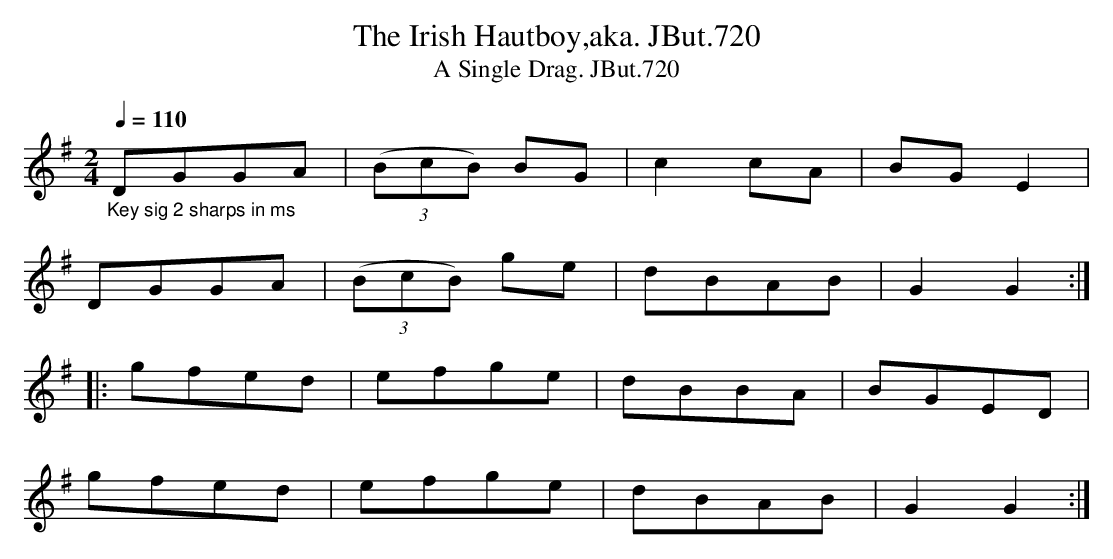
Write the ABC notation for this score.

X:1
T:Irish Hautboy,aka. JBut.720, The
T:Single Drag. JBut.720, A
M:2/4
L:1/8
Q:1/4=110
K:G
"_Key sig 2 sharps in ms"DGGA|(3(BcB) BG| c2cA|BGE2|
DGGA|(3(BcB) ge|dBAB|G2G2:|
|:gfed|efge|dBBA|BGED|
gfed|efge|dBAB|G2G2:|
